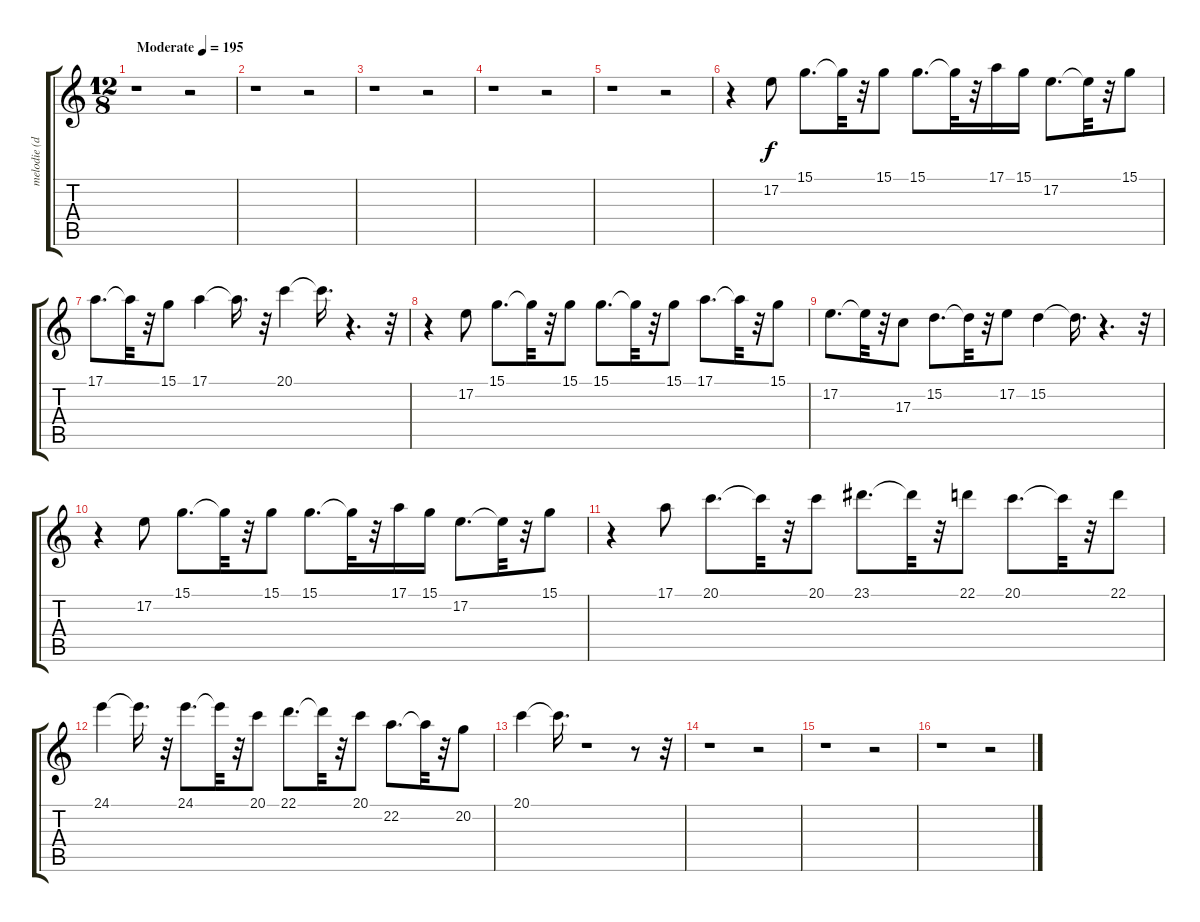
\track ("melodie (doublure)" "melodie (d") {instrument xylophone}
\staff {score tabs}
\tuning (E4 B3 G3 D3 A2 E2) {hide}
\ts (12 8)
\tempo (195 "Moderate")
\clef g2
\ks c
r.1{dy f instrument xylophone} r.2 |
r.1 r.2 |
r.1 r.2 |
r.1 r.2 |
r.1 r.2 |
r.4 17.2.8 15.1.8{d} 15.1{t}.32 r.32 15.1.8 15.1.8{d} 15.1{t}.32 r.32 17.1.16 15.1.16 17.2.8{d} 17.2{t}.32 r.32 15.1.8 |
17.1.8{d} 17.1{t}.32 r.32 15.1.8 17.1.4 17.1{t}.16{d} r.32 20.1.4 20.1{t}.16{d} r.4{d} r.32 |
r.4 17.2.8 15.1.8{d} 15.1{t}.32 r.32 15.1.8 15.1.8{d} 15.1{t}.32 r.32 15.1.8 17.1.8{d} 17.1{t}.32 r.32 15.1.8 |
17.2.8{d} 17.2{t}.32 r.32 17.3.8 15.2.8{d} 15.2{t}.32 r.32 17.2.8 15.2.4 15.2{t}.16{d} r.4{d} r.32 |
r.4 17.2.8 15.1.8{d} 15.1{t}.32 r.32 15.1.8 15.1.8{d} 15.1{t}.32 r.32 17.1.16 15.1.16 17.2.8{d} 17.2{t}.32 r.32 15.1.8 |
r.4 17.1.8 20.1.8{d} 20.1{t}.32 r.32 20.1.8 23.1.8{d} 23.1{t}.32 r.32 22.1.8 20.1.8{d} 20.1{t}.32 r.32 22.1.8 |
24.1.4 24.1{t}.16{d} r.32 24.1.8{d} 24.1{t}.32 r.32 20.1.8 22.1.8{d} 22.1{t}.32 r.32 20.1.8 22.2.8{d} 22.2{t}.32 r.32 20.2.8 |
20.1.4 20.1{t}.16{d} r.1 r.8 r.32 |
r.1 r.2 |
r.1 r.2 |
r.1 r.2
